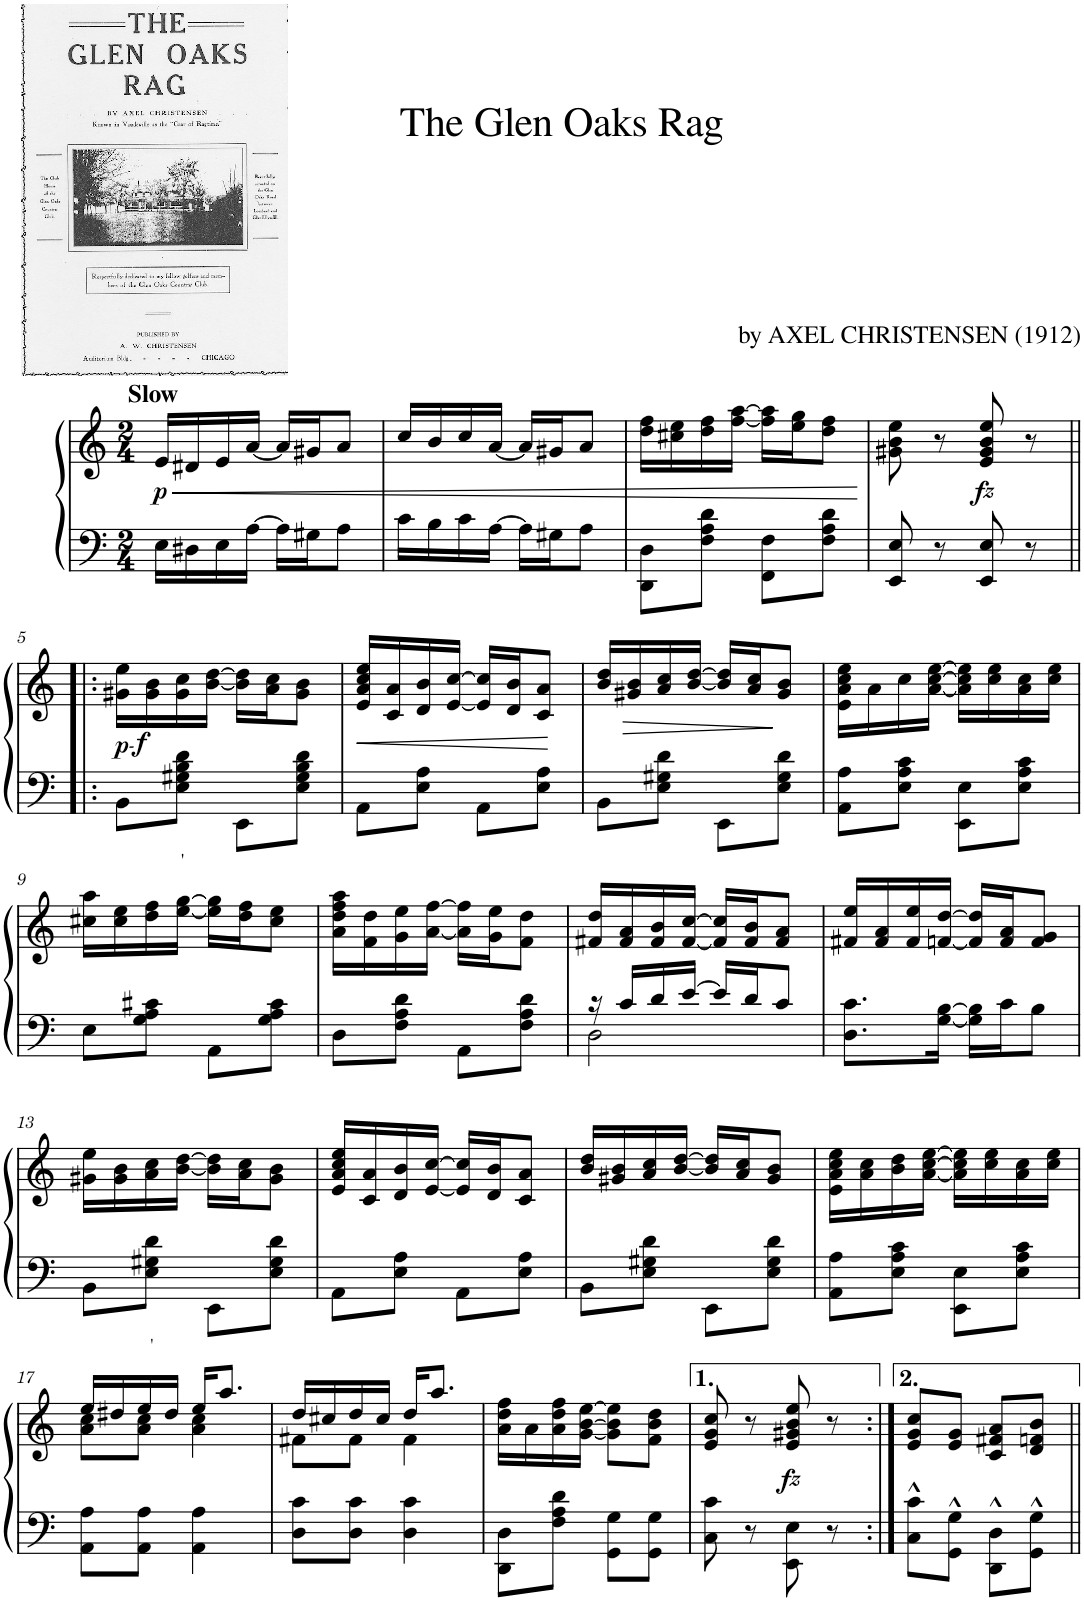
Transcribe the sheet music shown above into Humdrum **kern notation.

**kern	**text	**text	**kern	**dynam
*part1	*part1	*part1	*part1	*part1
*staff2	*staff2	*staff2	*staff1	*staff1/2
*I"Piano	*	*	*	*
*I'Pno.	*	*	*	*
*clefF4	*	*	*clefG2	*
*k[]	*	*	*k[]	*
*M2/4	*	*	*M2/4	*
=1	=1	=1	=1	=1
!	!	!	!LO:TX:a:B:t=Slow	!
!	!	!	!	!LO:HP:b
!	!	!	!	!LO:DY:n=1:b
16E\LL	.	.	16e/LL	< p
16D#X\	.	.	16d#X/	.
16E\	.	.	16e/	.
[16A\JJ	.	.	[16a/JJ	.
16A\LL]	.	.	16a/LL]	.
16G#X\J	.	.	16g#X/J	.
8A\J	.	.	8a/J	.
=2	=2	=2	=2	=2
16c\LL	.	.	16cc/LL	.
16B\	.	.	16b/	.
16c\	.	.	16cc/	.
[16A\JJ	.	.	[16a/JJ	.
16A\LL]	.	.	16a/LL]	.
16G#X\J	.	.	16g#X/J	.
8A\J	.	.	8a/J	.
=3	=3	=3	=3	=3
8DD\ 8D\L	.	.	16dd\ 16ff\LL	.
.	.	.	16cc#X\ 16ee\	.
8F\ 8A\ 8d\J	.	.	16dd\ 16ff\	.
.	.	.	[16ff\ [16aa\JJ	.
8FF\ 8F\L	.	.	16ff\] 16aa\]LL	.
.	.	.	16ee\ 16gg\J	.
8F\ 8A\ 8d\J	.	.	8dd\ 8ff\J	.
.	.	.	.	[
=4	=4	=4	=4	=4
8EE/ 8E/	.	.	8g#X\ 8b\ 8ee\	.
8r	.	.	8r	.
!	!	!	!	!LO:DY:b
8EE/ 8E/	.	.	8e/ 8g#/ 8b/ 8ee/	fz
8r	.	.	8r	.
!!LO:LB:g=z
=5!|:	=5!|:	=5!|:	=5!|:	=5!|:
!	!	!	!	!LO:DY:b
!	!	!	!	!LO:DY:n=1:b
8BB\L	.	.	16g#X\ 16ee\LL	p other-dynamics
!	!	!	!	!LO:DY:n=2:b
.	.	.	16g#\ 16b\	f
!	!	!LO:LY:b	!	!
8E\ 8G#X\ 8B\ 8d\J	.	'	16g#\ 16cc\	.
.	.	.	[16b\ [16dd\JJ	.
8EE\L	.	.	16b\] 16dd\]LL	.
.	.	.	16a\ 16cc\J	.
8E\ 8G#\ 8B\ 8d\J	.	.	8g#\ 8b\J	.
=6	=6	=6	=6	=6
!	!	!	!	!LO:HP:b
8AA\L	.	.	16e/ 16a/ 16cc/ 16ee/LL	<
.	.	.	16c/ 16a/	.
8E\ 8A\J	.	.	16d/ 16b/	.
.	.	.	[16e/ [16cc/JJ	.
8AA\L	.	.	16e/] 16cc/]LL	.
.	.	.	16d/ 16b/J	.
8E\ 8A\J	.	.	8c/ 8a/J	.
.	.	.	.	[
=7	=7	=7	=7	=7
8BB\L	.	.	16b/ 16dd/LL	.
!	!	!	!	!LO:HP:b
.	.	.	16g#X/ 16b/	>
8E\ 8G#X\ 8d\J	.	.	16a/ 16cc/	.
.	.	.	[16b/ [16dd/JJ	.
8EE\L	.	.	16b/] 16dd/]LL	.
.	.	.	16a/ 16cc/J	.
8E\ 8G#\ 8d\J	.	.	8g#/ 8b/J	.
.	.	.	.	]
=8	=8	=8	=8	=8
8AA\ 8A\L	.	.	16e\ 16a\ 16cc\ 16ee\LL	.
.	.	.	16a\	.
8E\ 8A\ 8c\J	.	.	16cc\	.
.	.	.	[16a\ [16cc\ [16ee\JJ	.
8EE\ 8E\L	.	.	16a\] 16cc\] 16ee\]LL	.
.	.	.	16cc\ 16ee\	.
8E\ 8A\ 8c\J	.	.	16a\ 16cc\	.
.	.	.	16cc\ 16ee\JJ	.
!!LO:LB:g=z
=9	=9	=9	=9	=9
8E\L	.	.	16cc#X\ 16aa\LL	.
.	.	.	16cc#\ 16ee\	.
8G\ 8A\ 8c#X\J	.	.	16dd\ 16ff\	.
.	.	.	[16ee\ [16gg\JJ	.
8AA\L	.	.	16ee\] 16gg\]LL	.
.	.	.	16dd\ 16ff\J	.
8G\ 8A\ 8c#\J	.	.	8cc#\ 8ee\J	.
=10	=10	=10	=10	=10
8D\L	.	.	16a\ 16dd\ 16ff\ 16aa\LL	.
.	.	.	16f\ 16dd\	.
8F\ 8A\ 8d\J	.	.	16g\ 16ee\	.
.	.	.	[16a\ [16ff\JJ	.
8AA\L	.	.	16a\] 16ff\]LL	.
.	.	.	16g\ 16ee\J	.
8F\ 8A\ 8d\J	.	.	8f\ 8dd\J	.
=11	=11	=11	=11	=11
*^	*	*	*	*
16r	2D\	.	.	16f#X/ 16dd/LL	.
16c/LL	.	.	.	16f#/ 16a/	.
16d/	.	.	.	16f#/ 16b/	.
[16e/JJ	.	.	.	[16f#/ [16cc/JJ	.
16e/LL]	.	.	.	16f#/] 16cc/]LL	.
16d/J	.	.	.	16f#/ 16b/J	.
8c/J	.	.	.	8f#/ 8a/J	.
*v	*v	*	*	*	*
=12	=12	=12	=12	=12
8.D\ 8.c\L	.	.	16f#X/ 16ee/LL	.
.	.	.	16f#/ 16a/	.
.	.	.	16f#/ 16ee/	.
[16G\ [16B\Jk	.	.	[16fn/ [16dd/JJ	.
16G\] 16B\]LL	.	.	16f/] 16dd/]LL	.
16c\J	.	.	16f/ 16a/J	.
8B\J	.	.	8f/ 8g/J	.
!!LO:LB:g=z
=13	=13	=13	=13	=13
8BB\L	.	.	16g#X\ 16ee\LL	.
.	.	.	16g#\ 16b\	.
!	!	!LO:LY:b	!	!
8E\ 8G#X\ 8d\J	.	'	16a\ 16cc\	.
.	.	.	[16b\ [16dd\JJ	.
8EE\L	.	.	16b\] 16dd\]LL	.
.	.	.	16a\ 16cc\J	.
8E\ 8G#\ 8d\J	.	.	8g#\ 8b\J	.
=14	=14	=14	=14	=14
8AA\L	.	.	16e/ 16a/ 16cc/ 16ee/LL	.
.	.	.	16c/ 16a/	.
8E\ 8A\J	.	.	16d/ 16b/	.
.	.	.	[16e/ [16cc/JJ	.
8AA\L	.	.	16e/] 16cc/]LL	.
.	.	.	16d/ 16b/J	.
8E\ 8A\J	.	.	8c/ 8a/J	.
=15	=15	=15	=15	=15
8BB\L	.	.	16b/ 16dd/LL	.
.	.	.	16g#X/ 16b/	.
8E\ 8G#X\ 8d\J	.	.	16a/ 16cc/	.
.	.	.	[16b/ [16dd/JJ	.
8EE\L	.	.	16b/] 16dd/]LL	.
.	.	.	16a/ 16cc/J	.
8E\ 8G#\ 8d\J	.	.	8g#/ 8b/J	.
=16	=16	=16	=16	=16
8AA\ 8A\L	.	.	16e\ 16a\ 16cc\ 16ee\LL	.
.	.	.	16a\ 16cc\	.
8E\ 8A\ 8c\J	.	.	16b\ 16dd\	.
.	.	.	[16a\ [16cc\ [16ee\JJ	.
8EE\ 8E\L	.	.	16a\] 16cc\] 16ee\]LL	.
.	.	.	16cc\ 16ee\	.
8E\ 8A\ 8c\J	.	.	16a\ 16cc\	.
.	.	.	16cc\ 16ee\JJ	.
!!LO:LB:g=z
=17	=17	=17	=17	=17
*	*	*	*^	*
8AA\ 8A\L	.	.	16ee/LL	8a\ 8cc\L	.
.	.	.	16dd#X/	.	.
8AA\ 8A\J	.	.	16ee/	8a\ 8cc\J	.
.	.	.	16dd#/JJ	.	.
4AA\ 4A\	.	.	16ee/KL	4a\ 4cc\	.
.	.	.	8.aa/J	.	.
=18	=18	=18	=18	=18	=18
8D\ 8c\L	.	.	16dd/LL	8f#X\L	.
.	.	.	16cc#X/	.	.
8D\ 8c\J	.	.	16dd/	8f#\J	.
.	.	.	16cc#/JJ	.	.
4D\ 4c\	.	.	16dd/KL	4f#\	.
.	.	.	8.aa/J	.	.
*	*	*	*v	*v	*
=19	=19	=19	=19	=19
8DD\ 8D\L	.	.	16a\ 16dd\ 16ff\LL	.
.	.	.	16a\	.
8F\ 8A\ 8d\J	.	.	16a\ 16dd\ 16ff\	.
.	.	.	[16g\ [16b\ [16ee\JJ	.
8GG\ 8G\L	.	.	8g\] 8b\] 8ee\]L	.
8GG\ 8G\J	.	.	8f\ 8b\ 8dd\J	.
=20	=20	=20	=20	=20
8C\ 8c\	.	.	8e/ 8g/ 8cc/	.
8r	.	.	8r	.
!	!	!	!	!LO:DY:b
8EE\ 8E\	.	.	8e/ 8g#X/ 8b/ 8ee/	fz
8r	.	.	8r	.
=21:|!	=21:|!	=21:|!	=21:|!	=21:|!
8C\^^ 8c\^^L	.	.	8e/ 8g/ 8cc/L	.
8GG\^^ 8G\^^J	.	.	8e/ 8g/J	.
8DD\^^ 8D\^^L	.	.	8c/ 8f#X/ 8a/L	.
8GG\^^ 8G\^^J	.	.	8d/ 8fn/ 8b/J	.
=||	=||	=||	=||	=||
*-	*-	*-	*-	*-
